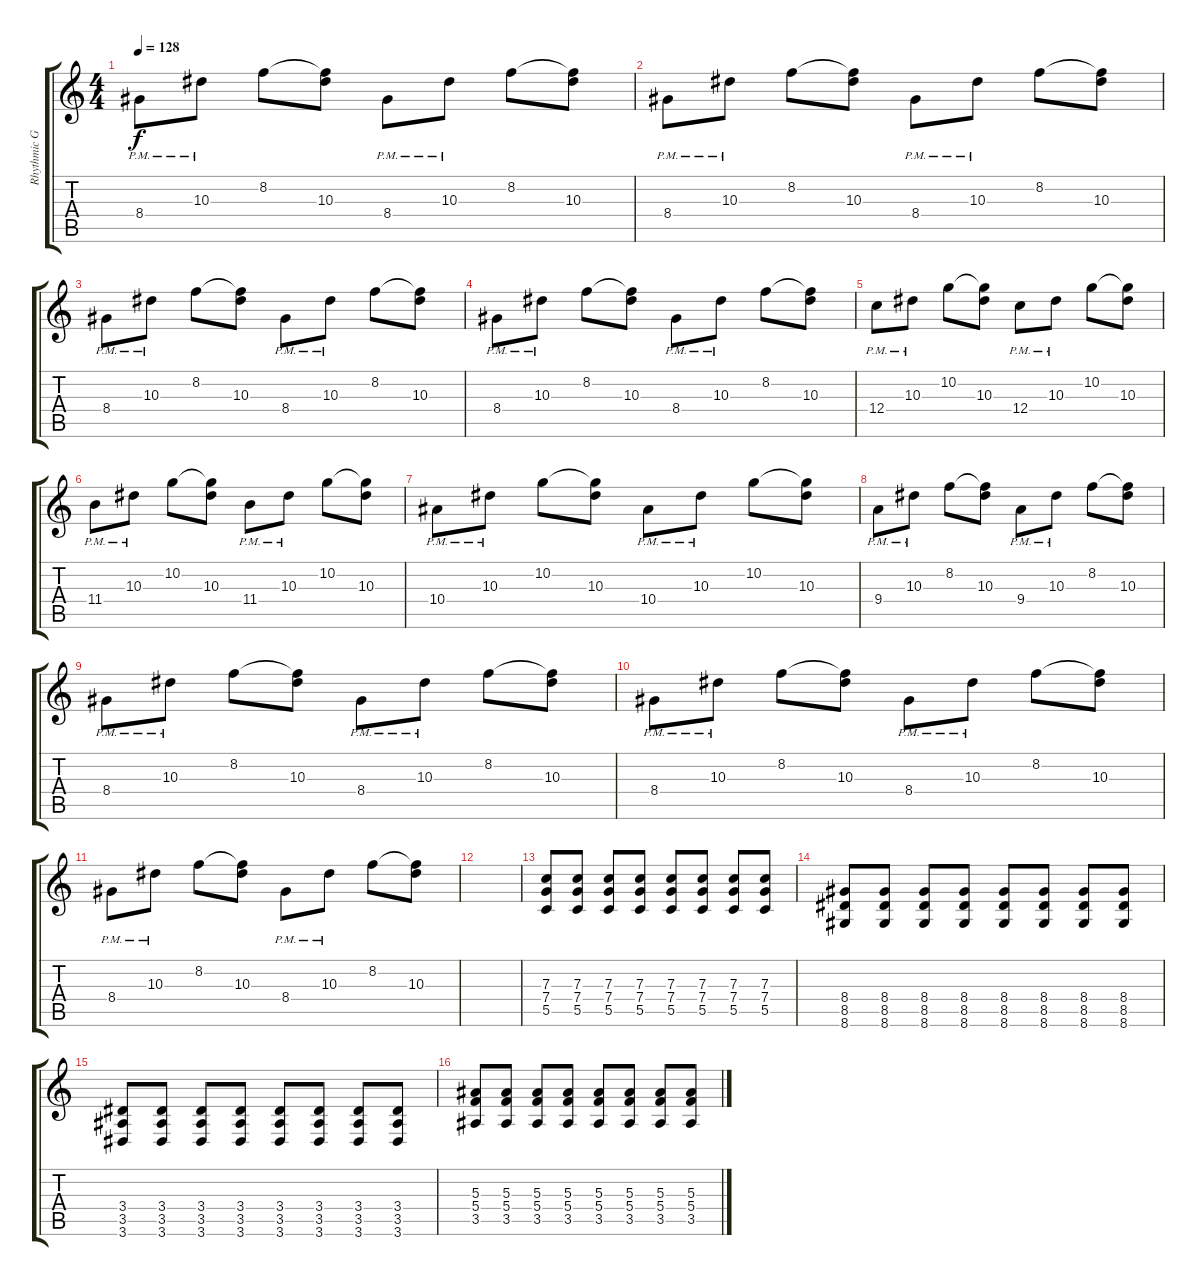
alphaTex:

\track ("Rhythmic Guitar" "Rhythmic G") {instrument distortionguitar}
\staff {score tabs}
\tuning (D4 A3 F3 C3 G2 C2) {hide}
\ts (4 4)
\tempo 128
\clef g2
\ks c
8.4{pm}.8{dy f} 10.3{pm}.8 8.2.8 (8.2{t} 10.3).8 8.4{pm}.8 10.3{pm}.8 8.2.8 (8.2{t} 10.3).8 |
8.4{pm}.8 10.3{pm}.8 8.2.8 (8.2{t} 10.3).8 8.4{pm}.8 10.3{pm}.8 8.2.8 (8.2{t} 10.3).8 |
8.4{pm}.8 10.3{pm}.8 8.2.8 (8.2{t} 10.3).8 8.4{pm}.8 10.3{pm}.8 8.2.8 (8.2{t} 10.3).8 |
8.4{pm}.8 10.3{pm}.8 8.2.8 (8.2{t} 10.3).8 8.4{pm}.8 10.3{pm}.8 8.2.8 (8.2{t} 10.3).8 |
12.4{pm}.8 10.3{pm}.8 10.2.8 (10.2{t} 10.3).8 12.4{pm}.8 10.3{pm}.8 10.2.8 (10.2{t} 10.3).8 |
11.4{pm}.8 10.3{pm}.8 10.2.8 (10.2{t} 10.3).8 11.4{pm}.8 10.3{pm}.8 10.2.8 (10.2{t} 10.3).8 |
10.4{pm}.8 10.3{pm}.8 10.2.8 (10.2{t} 10.3).8 10.4{pm}.8 10.3{pm}.8 10.2.8 (10.2{t} 10.3).8 |
9.4{pm}.8 10.3{pm}.8 8.2.8 (8.2{t} 10.3).8 9.4{pm}.8 10.3{pm}.8 8.2.8 (8.2{t} 10.3).8 |
8.4{pm}.8 10.3{pm}.8 8.2.8 (8.2{t} 10.3).8 8.4{pm}.8 10.3{pm}.8 8.2.8 (8.2{t} 10.3).8 |
8.4{pm}.8 10.3{pm}.8 8.2.8 (8.2{t} 10.3).8 8.4{pm}.8 10.3{pm}.8 8.2.8 (8.2{t} 10.3).8 |
8.4{pm}.8 10.3{pm}.8 8.2.8 (8.2{t} 10.3).8 8.4{pm}.8 10.3{pm}.8 8.2.8 (8.2{t} 10.3).8 |
|
(7.3 7.4 5.5).8 (7.3 7.4 5.5).8 (7.3 7.4 5.5).8 (7.3 7.4 5.5).8 (7.3 7.4 5.5).8 (7.3 7.4 5.5).8 (7.3 7.4 5.5).8 (7.3 7.4 5.5).8 |
(8.4 8.5 8.6).8 (8.4 8.5 8.6).8 (8.4 8.5 8.6).8 (8.4 8.5 8.6).8 (8.4 8.5 8.6).8 (8.4 8.5 8.6).8 (8.4 8.5 8.6).8 (8.4 8.5 8.6).8 |
(3.4 3.5 3.6).8 (3.4 3.5 3.6).8 (3.4 3.5 3.6).8 (3.4 3.5 3.6).8 (3.4 3.5 3.6).8 (3.4 3.5 3.6).8 (3.4 3.5 3.6).8 (3.4 3.5 3.6).8 |
(5.3 5.4 3.5).8 (5.3 5.4 3.5).8 (5.3 5.4 3.5).8 (5.3 5.4 3.5).8 (5.3 5.4 3.5).8 (5.3 5.4 3.5).8 (5.3 5.4 3.5).8 (5.3 5.4 3.5).8
